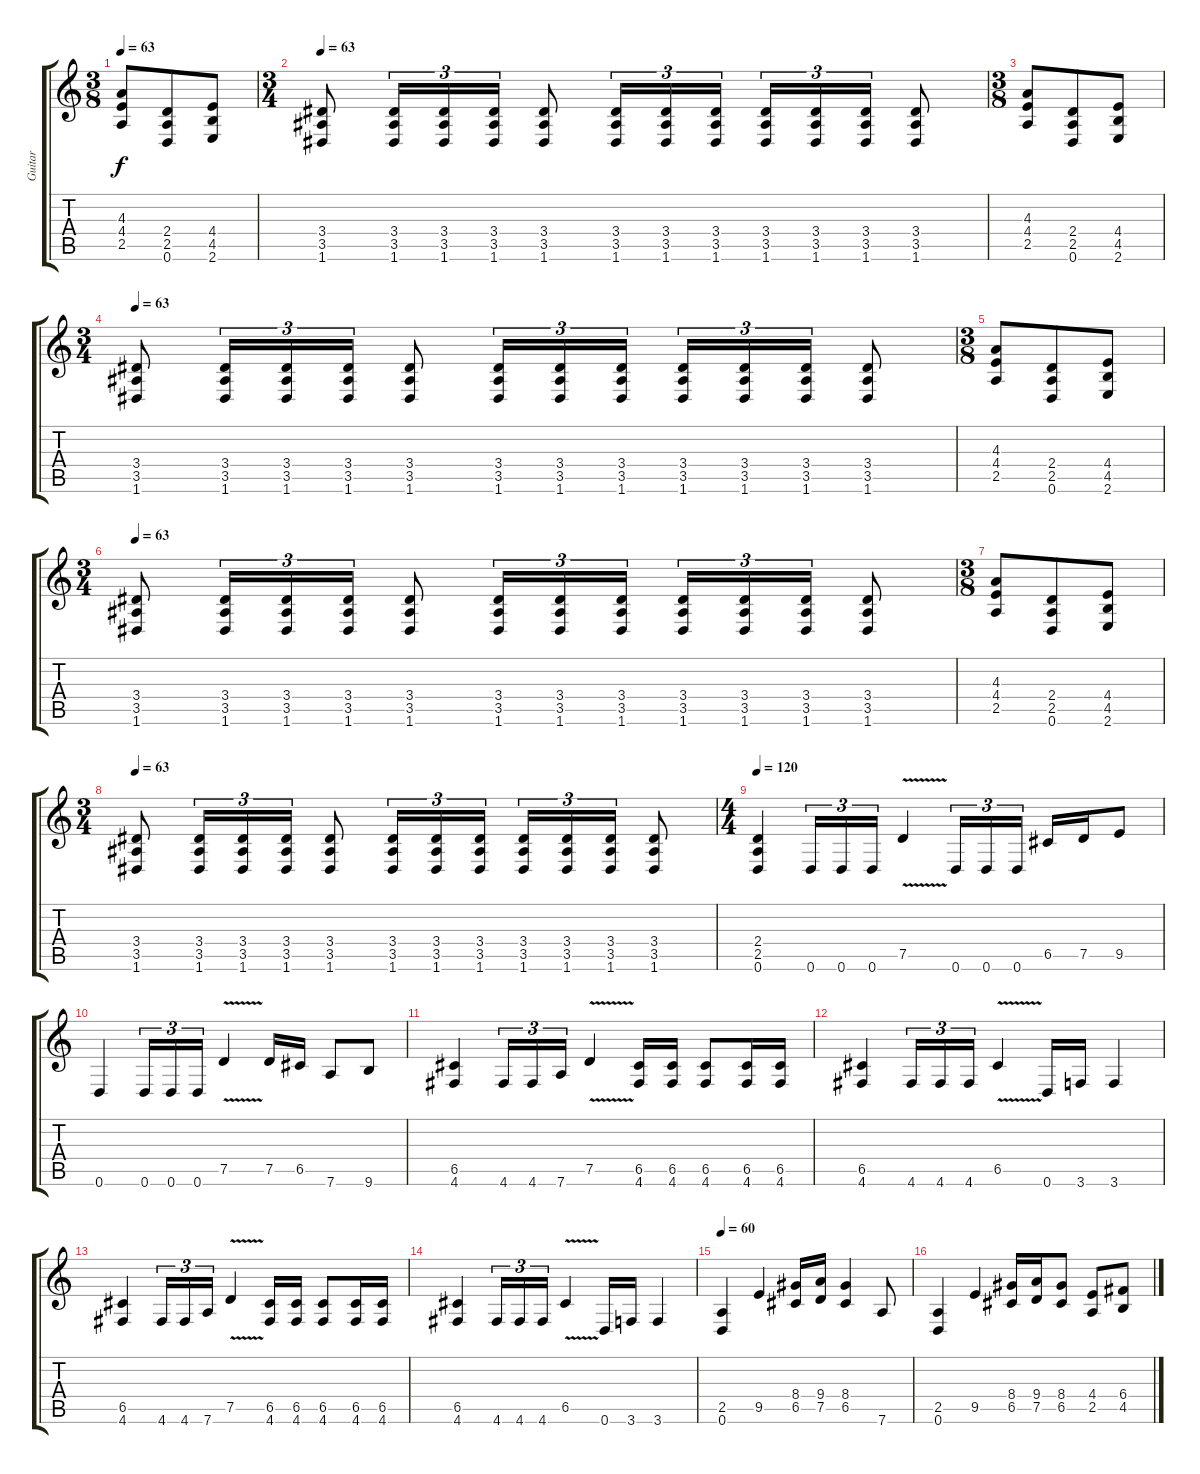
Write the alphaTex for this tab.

\track ("Guitar" "Guitar") {instrument distortionguitar}
\staff {score tabs}
\tuning (D4 A3 F3 C3 G2 D2) {hide}
\ts (3 8)
\tempo 63
\clef g2
\ks c
(4.3 4.4 2.5).8{dy f} (2.4 2.5 0.6).8 (4.4 4.5 2.6).8 |
\ts (3 4)
\tempo 63
(3.4 3.5 1.6).8 (3.4 3.5 1.6).16{tu (3 2)} (3.4 3.5 1.6).16{tu (3 2)} (3.4 3.5 1.6).16{tu (3 2)} (3.4 3.5 1.6).8 (3.4 3.5 1.6).16{tu (3 2)} (3.4 3.5 1.6).16{tu (3 2)} (3.4 3.5 1.6).16{tu (3 2)} (3.4 3.5 1.6).16{tu (3 2)} (3.4 3.5 1.6).16{tu (3 2)} (3.4 3.5 1.6).16{tu (3 2)} (3.4 3.5 1.6).8 |
\ts (3 8)
(4.3 4.4 2.5).8 (2.4 2.5 0.6).8 (4.4 4.5 2.6).8 |
\ts (3 4)
\tempo 63
(3.4 3.5 1.6).8 (3.4 3.5 1.6).16{tu (3 2)} (3.4 3.5 1.6).16{tu (3 2)} (3.4 3.5 1.6).16{tu (3 2)} (3.4 3.5 1.6).8 (3.4 3.5 1.6).16{tu (3 2)} (3.4 3.5 1.6).16{tu (3 2)} (3.4 3.5 1.6).16{tu (3 2)} (3.4 3.5 1.6).16{tu (3 2)} (3.4 3.5 1.6).16{tu (3 2)} (3.4 3.5 1.6).16{tu (3 2)} (3.4 3.5 1.6).8 |
\ts (3 8)
(4.3 4.4 2.5).8 (2.4 2.5 0.6).8 (4.4 4.5 2.6).8 |
\ts (3 4)
\tempo 63
(3.4 3.5 1.6).8 (3.4 3.5 1.6).16{tu (3 2)} (3.4 3.5 1.6).16{tu (3 2)} (3.4 3.5 1.6).16{tu (3 2)} (3.4 3.5 1.6).8 (3.4 3.5 1.6).16{tu (3 2)} (3.4 3.5 1.6).16{tu (3 2)} (3.4 3.5 1.6).16{tu (3 2)} (3.4 3.5 1.6).16{tu (3 2)} (3.4 3.5 1.6).16{tu (3 2)} (3.4 3.5 1.6).16{tu (3 2)} (3.4 3.5 1.6).8 |
\ts (3 8)
(4.3 4.4 2.5).8 (2.4 2.5 0.6).8 (4.4 4.5 2.6).8 |
\ts (3 4)
\tempo 63
(3.4 3.5 1.6).8 (3.4 3.5 1.6).16{tu (3 2)} (3.4 3.5 1.6).16{tu (3 2)} (3.4 3.5 1.6).16{tu (3 2)} (3.4 3.5 1.6).8 (3.4 3.5 1.6).16{tu (3 2)} (3.4 3.5 1.6).16{tu (3 2)} (3.4 3.5 1.6).16{tu (3 2)} (3.4 3.5 1.6).16{tu (3 2)} (3.4 3.5 1.6).16{tu (3 2)} (3.4 3.5 1.6).16{tu (3 2)} (3.4 3.5 1.6).8 |
\ts (4 4)
\tempo 120
(2.4 2.5 0.6).4{volume 8} 0.6.16{tu (3 2)} 0.6.16{tu (3 2)} 0.6.16{tu (3 2)} 7.5{v}.4 0.6.16{tu (3 2)} 0.6.16{tu (3 2)} 0.6.16{tu (3 2)} 6.5.16{volume 16} 7.5.16 9.5.8 |
0.6.4{volume 8} 0.6.16{tu (3 2)} 0.6.16{tu (3 2)} 0.6.16{tu (3 2)} 7.5{v}.4 7.5.16 6.5.16 7.6.8 9.6.8 |
(6.5 4.6).4 4.6.16{tu (3 2)} 4.6.16{tu (3 2)} 7.6.16{tu (3 2)} 7.5{v}.4 (6.5 4.6).16 (6.5 4.6).16 (6.5 4.6).8 (6.5 4.6).16 (6.5 4.6).16 |
(6.5 4.6).4 4.6.16{tu (3 2)} 4.6.16{tu (3 2)} 4.6.16{tu (3 2)} 6.5{v}.4 0.6.16 3.6.16 3.6.4 |
(6.5 4.6).4 4.6.16{tu (3 2)} 4.6.16{tu (3 2)} 7.6.16{tu (3 2)} 7.5{v}.4 (6.5 4.6).16 (6.5 4.6).16 (6.5 4.6).8 (6.5 4.6).16 (6.5 4.6).16 |
(6.5 4.6).4 4.6.16{tu (3 2)} 4.6.16{tu (3 2)} 4.6.16{tu (3 2)} 6.5{v}.4 0.6.16 3.6.16 3.6.4 |
\tempo 60
(2.5 0.6).4 9.5.4 (8.4 6.5).16 (9.4 7.5).16 (8.4 6.5).4 7.6.8 |
(2.5 0.6).4 9.5.4 (8.4 6.5).16 (9.4 7.5).16 (8.4 6.5).8 (4.4 2.5).8 (6.4 4.5).8
